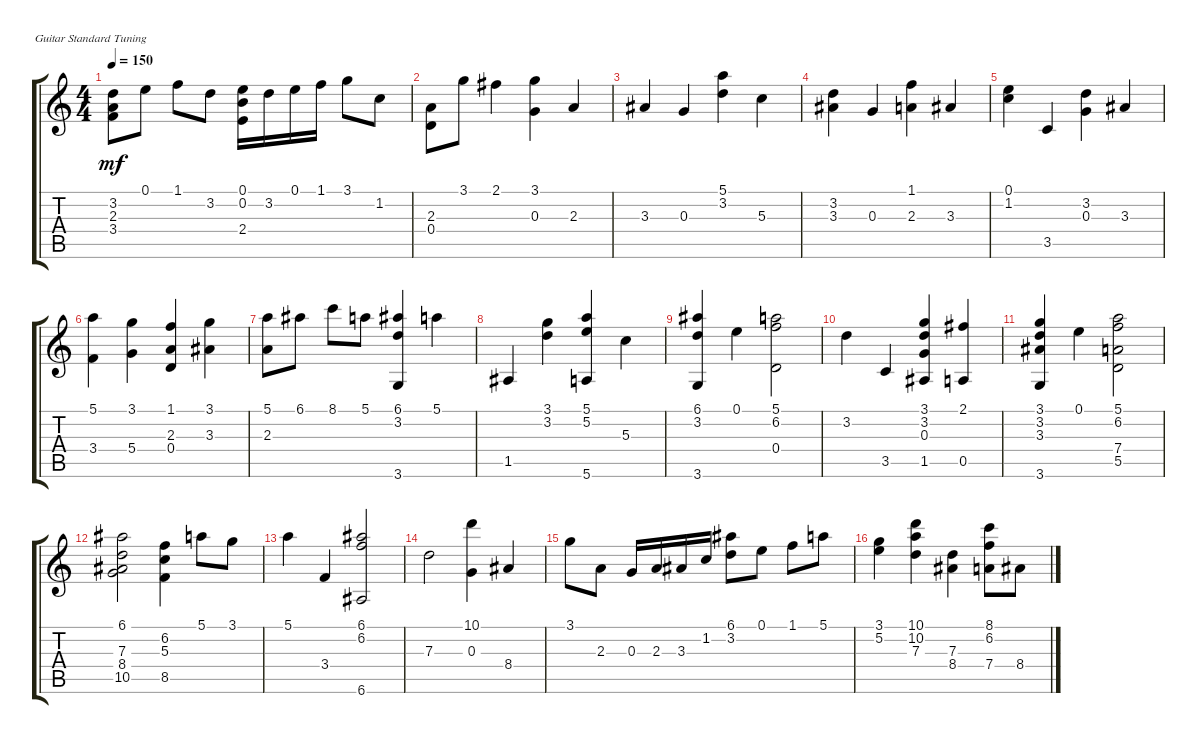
\defaultSystemsLayout 4
\bracketExtendMode groupsimilarinstruments
\firstSystemTrackNameOrientation horizontal
\otherSystemsTrackNameOrientation horizontal
\track "" {instrument acousticguitarnylon}
\staff {score tabs}
\tuning (E4 B3 G3 D3 A2 E2)
\ts (4 4)
\tempo 150
\clef g2
\ks c
(3.2 2.3 3.4).8{dy mf} 0.1.8 1.1.8 3.2.8 (0.1 0.2 2.4).16 3.2.16 0.1.16 1.1.16 3.1.8 1.2.8 |
(2.3 0.4).8 3.1.8 2.1.4 (3.1 0.3).4 2.3.4 |
3.3.4 0.3.4 (5.1 3.2).4 5.3.4 |
(3.2 3.3).4 0.3.4 (1.1 2.3).4 3.3.4 |
(0.1 1.2).4 3.5.4 (3.2 0.3).4 3.3.4 |
(5.1 3.4).4 (3.1 5.4).4 (0.4 1.1 2.3).4 (3.1 3.3).4 |
(5.1 2.3).8 6.1.8 8.1.8 5.1.8 (3.2 3.6 6.1).4 5.1.4 |
1.5.4 (3.2 3.1).4 (5.1 5.2 5.6).4 5.3.4 |
(6.1 3.6 3.2).4 0.1.4 (5.1 6.2 0.4).2 |
3.2.4 3.5.4 (3.2 0.3 1.5 3.1).4 (0.5 2.1).4 |
(3.2 3.3 3.6 3.1).4 0.1.4 (5.1 6.2 7.4 5.5).2 |
(6.1 7.3 8.4 10.5).2 (6.2 5.3 8.5).4 5.1.8 3.1.8 |
5.1.4 3.4.4 (6.1 6.2 6.6).2 |
7.3.2 (10.1 0.3).4 8.4.4 |
3.1.8 2.3.8 0.3.16 2.3.16 3.3.16 1.2.16 (6.1 3.2).8 0.1.8 1.1.8 5.1.8 |
(3.1 5.2).4 (10.1 10.2 7.3).4 (7.3 8.4).4 (8.1 6.2 7.4).8 8.4.8
